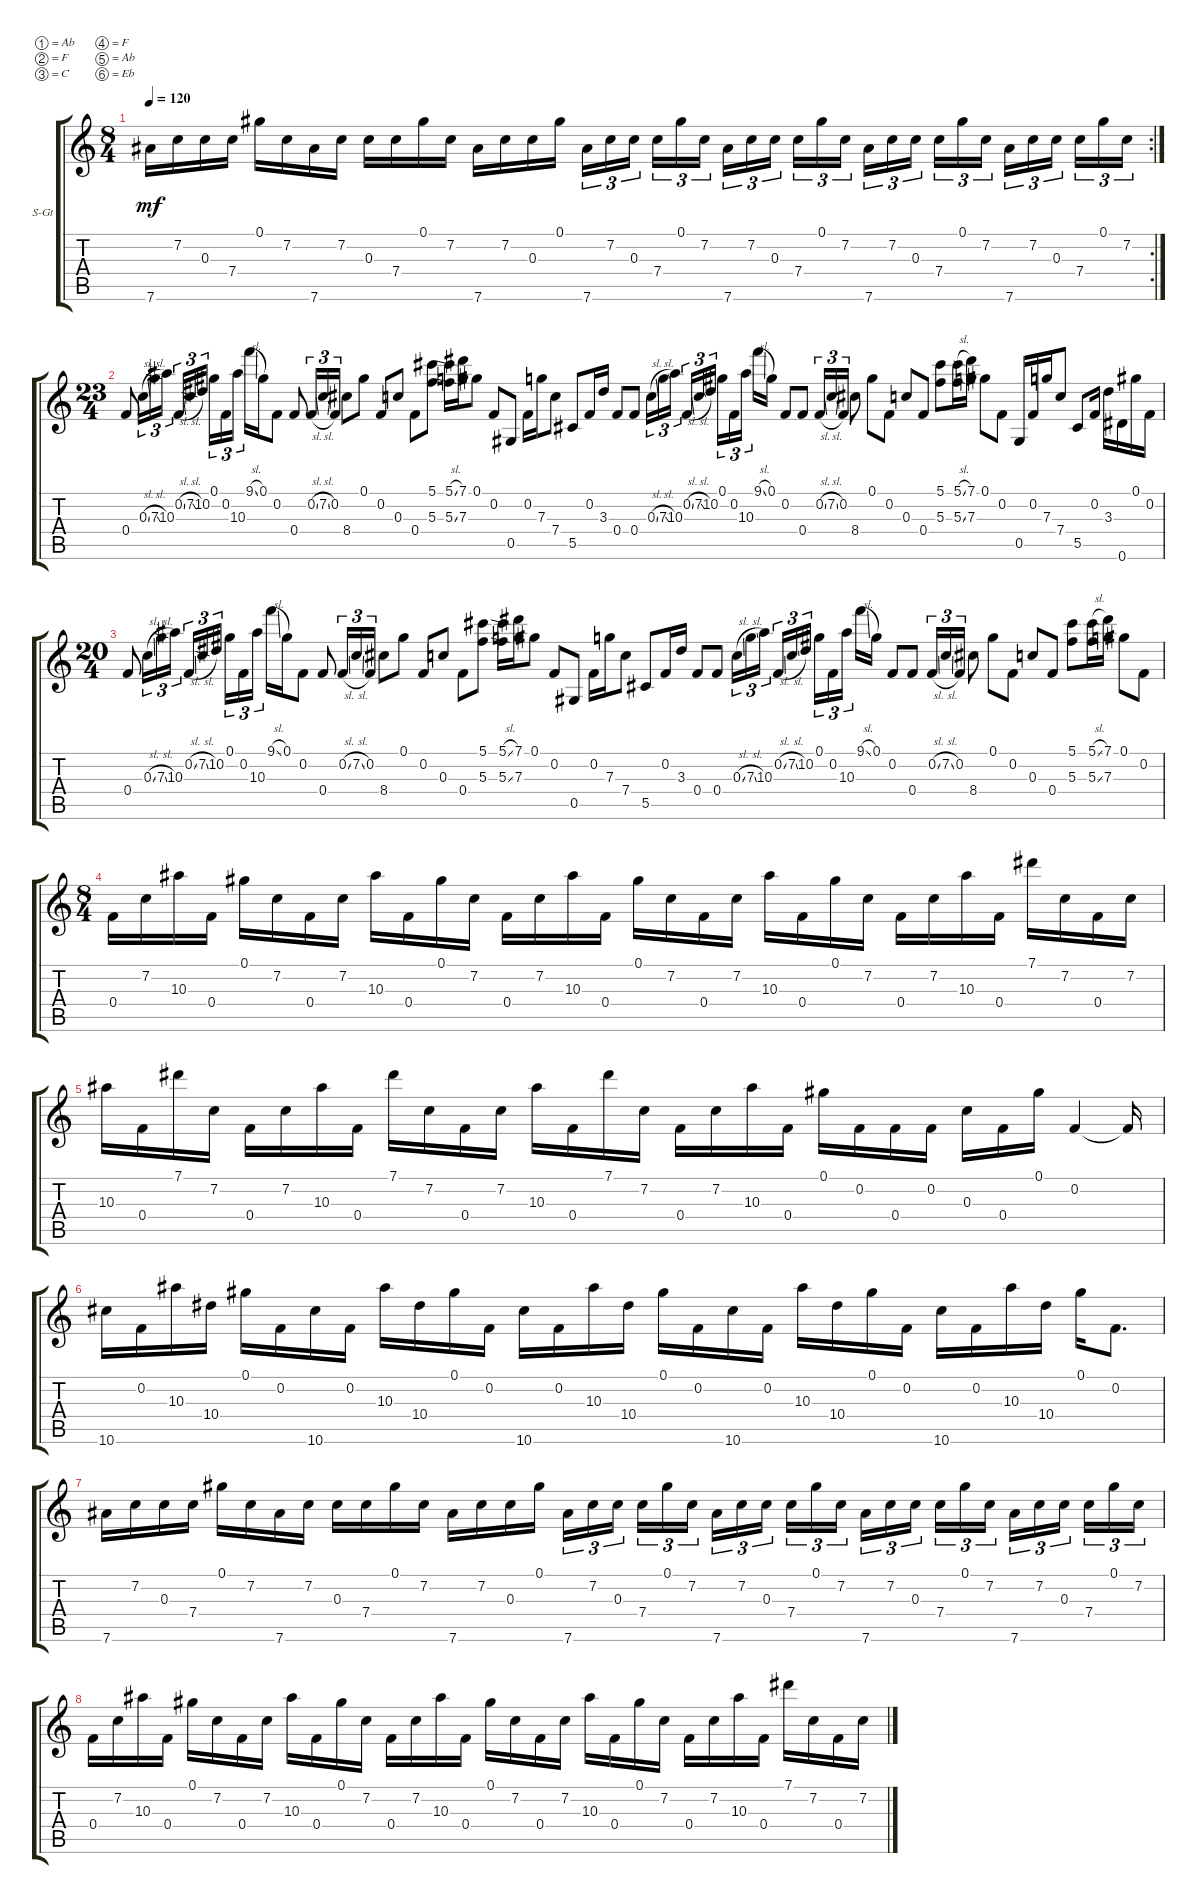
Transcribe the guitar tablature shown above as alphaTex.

\defaultSystemsLayout 4
\bracketExtendMode groupsimilarinstruments
\firstSystemTrackNameOrientation horizontal
\otherSystemsTrackNameOrientation horizontal
\track ("Steel Guitar" "S-Gt") {instrument acousticguitarsteel}
\staff {score tabs}
\tuning (Ab4 F3 C4 F3 Ab2 Eb3)
\rc 2
\ts (8 4)
\tempo 120
\clef g2
\ks c
7.6.16{dy mf} 7.2.16 0.3.16 7.4.16 0.1.16 7.2.16 7.6.16 7.2.16 0.3.16 7.4.16 0.1.16 7.2.16 7.6.16 7.2.16 0.3.16 0.1.16 7.6.16{tu (3 2)} 7.2.16{tu (3 2)} 0.3.16{tu (3 2)} 7.4.16{tu (3 2)} 0.1.16{tu (3 2)} 7.2.16{tu (3 2)} 7.6.16{tu (3 2)} 7.2.16{tu (3 2)} 0.3.16{tu (3 2)} 7.4.16{tu (3 2)} 0.1.16{tu (3 2)} 7.2.16{tu (3 2)} 7.6.16{tu (3 2)} 7.2.16{tu (3 2)} 0.3.16{tu (3 2)} 7.4.16{tu (3 2)} 0.1.16{tu (3 2)} 7.2.16{tu (3 2)} 7.6.16{tu (3 2)} 7.2.16{tu (3 2)} 0.3.16{tu (3 2)} 7.4.16{tu (3 2)} 0.1.16{tu (3 2)} 7.2.16{tu (3 2)} |
\ts (23 4)
0.4.8 0.3{sl}.16{tu (3 2)} 7.3{sl}.16{tu (3 2)} 10.3.16{tu (3 2)} 0.2{sl}.16{tu (3 2)} 7.2{sl}.16{tu (3 2)} 10.2.16{tu (3 2)} 0.1.16{tu (3 2)} 0.2.16{tu (3 2)} 10.3.16{tu (3 2)} 9.1{sl}.16 0.1.16 0.2.8 0.4.8 0.2{sl}.16{tu (3 2)} 7.2{sl}.16{tu (3 2)} 0.2.16{tu (3 2)} 8.4.8 0.1.8 0.2.8 0.3.8 0.4.8 (5.3 5.1).8 (5.1{sl} 5.3{sl}).16 (7.1 7.3).16 0.1.8 0.2.8 0.5.8 0.2.16 7.3.16 7.4.8 5.5.8 0.2.16 3.3.16 0.4.8 0.4.8 0.3{sl}.16{tu (3 2)} 7.3{sl}.16{tu (3 2)} 10.3.16{tu (3 2)} 0.2{sl}.16{tu (3 2)} 7.2{sl}.16{tu (3 2)} 10.2.16{tu (3 2)} 0.1.16{tu (3 2)} 0.2.16{tu (3 2)} 10.3.16{tu (3 2)} 9.1{sl}.16 0.1.16 0.2.8 0.4.8 0.2{sl}.16{tu (3 2)} 7.2{sl}.16{tu (3 2)} 0.2.16{tu (3 2)} 8.4.8 0.1.8 0.2.8 0.3.8 0.4.8 (5.1 5.3).8 (5.3{sl} 5.1{sl}).16 (7.3 7.1).16 0.1.8 0.2.8 0.5.16 0.2.16 7.3.16 7.4.8 5.5.8 0.2.16 3.3.16 0.6.16 0.1.16 0.2.16 |
\ts (20 4)
0.4.8 0.3{sl}.16{tu (3 2)} 7.3{sl}.16{tu (3 2)} 10.3.16{tu (3 2)} 0.2{sl}.16{tu (3 2)} 7.2{sl}.16{tu (3 2)} 10.2.16{tu (3 2)} 0.1.16{tu (3 2)} 0.2.16{tu (3 2)} 10.3.16{tu (3 2)} 9.1{sl}.16 0.1.16 0.2.8 0.4.8 0.2{sl}.16{tu (3 2)} 7.2{sl}.16{tu (3 2)} 0.2.16{tu (3 2)} 8.4.8 0.1.8 0.2.8 0.3.8 0.4.8 (5.3 5.1).8 (5.1{sl} 5.3{sl}).16 (7.1 7.3).16 0.1.8 0.2.8 0.5.8 0.2.16 7.3.16 7.4.8 5.5.8 0.2.16 3.3.16 0.4.8 0.4.8 0.3{sl}.16{tu (3 2)} 7.3{sl}.16{tu (3 2)} 10.3.16{tu (3 2)} 0.2{sl}.16{tu (3 2)} 7.2{sl}.16{tu (3 2)} 10.2.16{tu (3 2)} 0.1.16{tu (3 2)} 0.2.16{tu (3 2)} 10.3.16{tu (3 2)} 9.1{sl}.16 0.1.16 0.2.8 0.4.8 0.2{sl}.16{tu (3 2)} 7.2{sl}.16{tu (3 2)} 0.2.16{tu (3 2)} 8.4.8 0.1.8 0.2.8 0.3.8 0.4.8 (5.1 5.3).8 (5.3{sl} 5.1{sl}).16 (7.3 7.1).16 0.1.8 0.2.8 |
\ts (8 4)
0.4.16 7.2.16 10.3.16 0.4.16 0.1.16 7.2.16 0.4.16 7.2.16 10.3.16 0.4.16 0.1.16 7.2.16 0.4.16 7.2.16 10.3.16 0.4.16 0.1.16 7.2.16 0.4.16 7.2.16 10.3.16 0.4.16 0.1.16 7.2.16 0.4.16 7.2.16 10.3.16 0.4.16 7.1.16 7.2.16 0.4.16 7.2.16 |
10.3.16 0.4.16 7.1.16 7.2.16 0.4.16 7.2.16 10.3.16 0.4.16 7.1.16 7.2.16 0.4.16 7.2.16 10.3.16 0.4.16 7.1.16 7.2.16 0.4.16 7.2.16 10.3.16 0.4.16 0.1.16 0.2.16 0.4.16 0.2.16 0.3.16 0.4.16 0.1.16 0.2.4 0.2{t}.16 |
10.6.16 0.2.16 10.3.16 10.4.16 0.1.16 0.2.16 10.6.16 0.2.16 10.3.16 10.4.16 0.1.16 0.2.16 10.6.16 0.2.16 10.3.16 10.4.16 0.1.16 0.2.16 10.6.16 0.2.16 10.3.16 10.4.16 0.1.16 0.2.16 10.6.16 0.2.16 10.3.16 10.4.16 0.1.16 0.2.8{d} |
7.6.16 7.2.16 0.3.16 7.4.16 0.1.16 7.2.16 7.6.16 7.2.16 0.3.16 7.4.16 0.1.16 7.2.16 7.6.16 7.2.16 0.3.16 0.1.16 7.6.16{tu (3 2)} 7.2.16{tu (3 2)} 0.3.16{tu (3 2)} 7.4.16{tu (3 2)} 0.1.16{tu (3 2)} 7.2.16{tu (3 2)} 7.6.16{tu (3 2)} 7.2.16{tu (3 2)} 0.3.16{tu (3 2)} 7.4.16{tu (3 2)} 0.1.16{tu (3 2)} 7.2.16{tu (3 2)} 7.6.16{tu (3 2)} 7.2.16{tu (3 2)} 0.3.16{tu (3 2)} 7.4.16{tu (3 2)} 0.1.16{tu (3 2)} 7.2.16{tu (3 2)} 7.6.16{tu (3 2)} 7.2.16{tu (3 2)} 0.3.16{tu (3 2)} 7.4.16{tu (3 2)} 0.1.16{tu (3 2)} 7.2.16{tu (3 2)} |
0.4.16 7.2.16 10.3.16 0.4.16 0.1.16 7.2.16 0.4.16 7.2.16 10.3.16 0.4.16 0.1.16 7.2.16 0.4.16 7.2.16 10.3.16 0.4.16 0.1.16 7.2.16 0.4.16 7.2.16 10.3.16 0.4.16 0.1.16 7.2.16 0.4.16 7.2.16 10.3.16 0.4.16 7.1.16 7.2.16 0.4.16 7.2.16
